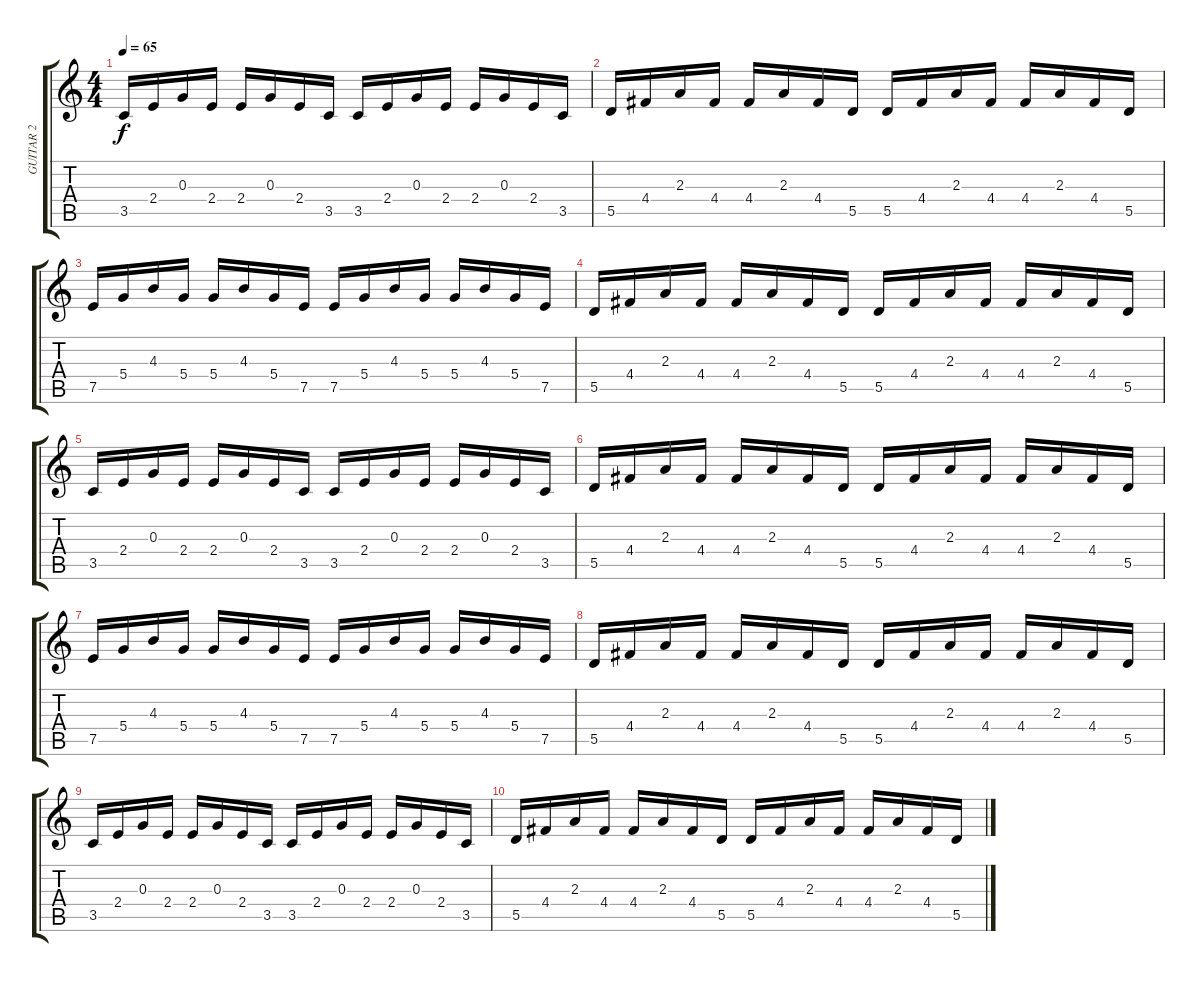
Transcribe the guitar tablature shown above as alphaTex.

\track ("GUITAR 2" "GUITAR 2") {instrument acousticguitarsteel}
\staff {score tabs}
\tuning (E4 B3 G3 D3 A2 E2) {hide}
\ts (4 4)
\tempo 65
\clef g2
\ks c
3.5.16{dy f} 2.4.16 0.3.16 2.4.16 2.4.16 0.3.16 2.4.16 3.5.16 3.5.16 2.4.16 0.3.16 2.4.16 2.4.16 0.3.16 2.4.16 3.5.16 |
5.5.16 4.4.16 2.3.16 4.4.16 4.4.16 2.3.16 4.4.16 5.5.16 5.5.16 4.4.16 2.3.16 4.4.16 4.4.16 2.3.16 4.4.16 5.5.16 |
7.5.16 5.4.16 4.3.16 5.4.16 5.4.16 4.3.16 5.4.16 7.5.16 7.5.16 5.4.16 4.3.16 5.4.16 5.4.16 4.3.16 5.4.16 7.5.16 |
5.5.16 4.4.16 2.3.16 4.4.16 4.4.16 2.3.16 4.4.16 5.5.16 5.5.16 4.4.16 2.3.16 4.4.16 4.4.16 2.3.16 4.4.16 5.5.16 |
3.5.16 2.4.16 0.3.16 2.4.16 2.4.16 0.3.16 2.4.16 3.5.16 3.5.16 2.4.16 0.3.16 2.4.16 2.4.16 0.3.16 2.4.16 3.5.16 |
5.5.16 4.4.16 2.3.16 4.4.16 4.4.16 2.3.16 4.4.16 5.5.16 5.5.16 4.4.16 2.3.16 4.4.16 4.4.16 2.3.16 4.4.16 5.5.16 |
7.5.16 5.4.16 4.3.16 5.4.16 5.4.16 4.3.16 5.4.16 7.5.16 7.5.16 5.4.16 4.3.16 5.4.16 5.4.16 4.3.16 5.4.16 7.5.16 |
5.5.16 4.4.16 2.3.16 4.4.16 4.4.16 2.3.16 4.4.16 5.5.16 5.5.16 4.4.16 2.3.16 4.4.16 4.4.16 2.3.16 4.4.16 5.5.16 |
3.5.16 2.4.16 0.3.16 2.4.16 2.4.16 0.3.16 2.4.16 3.5.16 3.5.16 2.4.16 0.3.16 2.4.16 2.4.16 0.3.16 2.4.16 3.5.16 |
5.5.16 4.4.16 2.3.16 4.4.16 4.4.16 2.3.16 4.4.16 5.5.16 5.5.16 4.4.16 2.3.16 4.4.16 4.4.16 2.3.16 4.4.16 5.5.16
